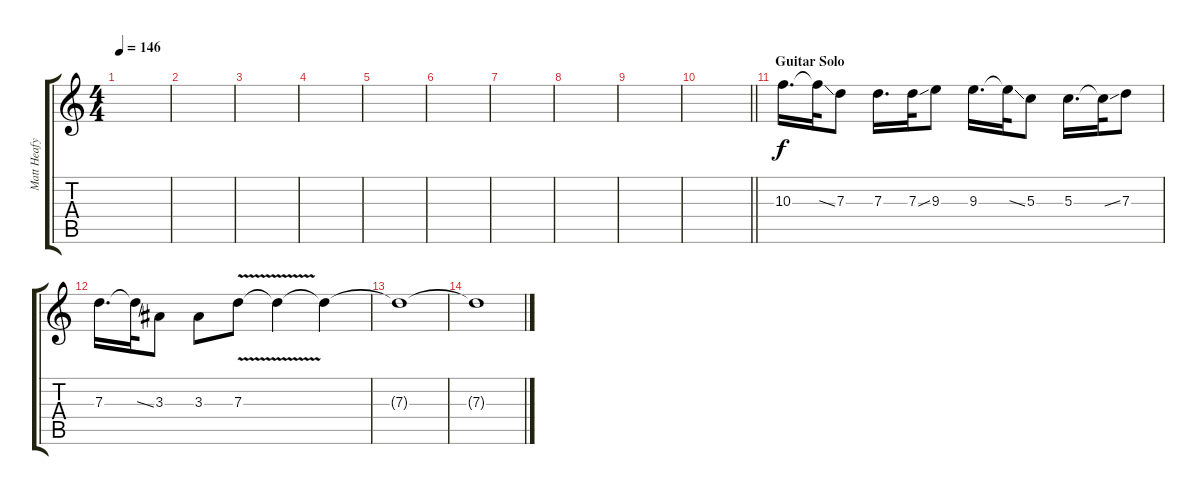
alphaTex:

\track ("Matt Heafy Solo II" "Matt Heafy") {instrument distortionguitar}
\staff {score tabs}
\tuning (E4 B3 G3 D3 A2 D2) {hide}
\ts (4 4)
\tempo 146
\clef g2
\ks c
|
|
|
|
|
|
|
|
|
\barLineRight lightlight
|
\section ("" "Guitar Solo")
10.3.16{d} 10.3{ss t}.32 7.3.8 7.3.16{d} 7.3{ss}.32 9.3.8 9.3.16{d} 9.3{ss t}.32 5.3.8 5.3.16{d} 5.3{ss t}.32 7.3.8 |
7.3.16{d} 7.3{ss t}.32 3.3.8 3.3.8 7.3{v}.8 7.3{t}.4{volume 0} 7.3{t}.4 |
7.3{t}.1 |
7.3{t}.1
